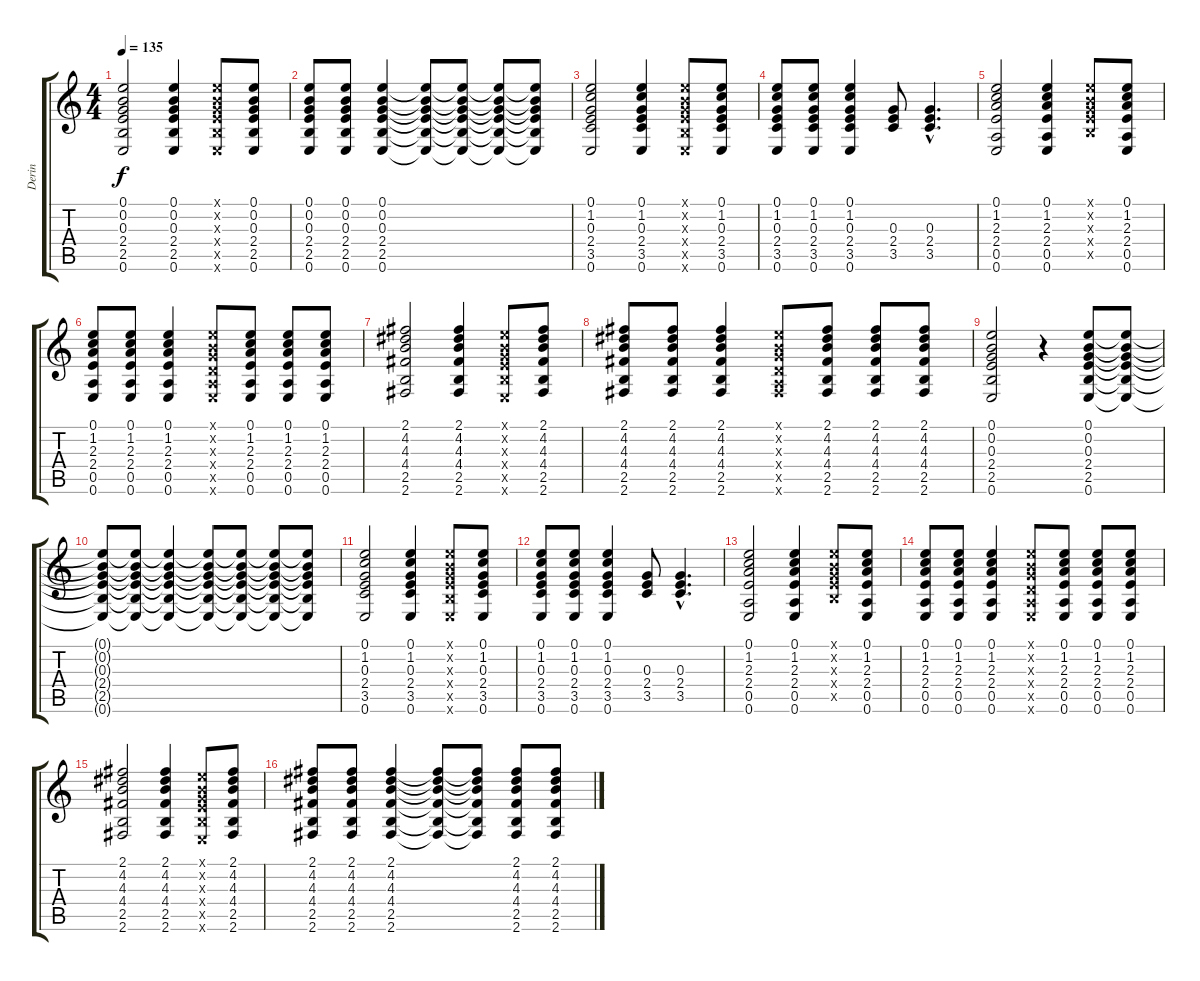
\track ("Derin" "Derin") {instrument electricguitarjazz}
\staff {score tabs}
\tuning (E4 B3 G3 D3 A2 E2) {hide}
\ts (4 4)
\tempo 135
\clef g2
\ks c
(0.1 0.2 0.3 2.4 2.5 0.6).2{dy f volume 7 instrument overdrivenguitar} (0.1 0.2 0.3 2.4 2.5 0.6).4 (0.1{x} 0.2{x} 0.3{x} 2.4{x} 2.5{x} 0.6{x}).8 (0.1 0.2 0.3 2.4 2.5 0.6).8 |
(0.1 0.2 0.3 2.4 2.5 0.6).8 (0.1 0.2 0.3 2.4 2.5 0.6).8 (0.1 0.2 0.3 2.4 2.5 0.6).4 (0.1{t} 0.2{t} 0.3{t} 2.4{t} 2.5{t} 0.6{t}).8 (0.1{t} 0.2{t} 0.3{t} 2.4{t} 2.5{t} 0.6{t}).8 (0.1{t} 0.2{t} 0.3{t} 2.4{t} 2.5{t} 0.6{t}).8 (0.1{t} 0.2{t} 0.3{t} 2.4{t} 2.5{t} 0.6{t}).8 |
(0.1 1.2 0.3 2.4 3.5 0.6).2 (0.1 1.2 0.3 2.4 3.5 0.6).4 (0.1{x} 0.2{x} 0.3{x} 2.4{x} 2.5{x} 0.6{x}).8 (0.1 1.2 0.3 2.4 3.5 0.6).8 |
(0.1 1.2 0.3 2.4 3.5 0.6).8 (0.1 1.2 0.3 2.4 3.5 0.6).8 (0.1 1.2 0.3 2.4 3.5 0.6).4 (0.3 2.4 3.5).8 (0.3{hac} 2.4{hac} 3.5{hac}).4{d} |
(0.1 1.2 2.3 2.4 0.5 0.6).2 (0.1 1.2 2.3 2.4 0.5 0.6).4 (0.1{x} 0.2{x} 0.3{x} 2.4{x} 2.5{x}).8 (0.1 1.2 2.3 2.4 0.5 0.6).8 |
(0.1 1.2 2.3 2.4 0.5 0.6).8 (0.1 1.2 2.3 2.4 0.5 0.6).8 (0.1 1.2 2.3 2.4 0.5 0.6).4 (0.1{x} 0.2{x} 0.3{x} 0.4{x} 0.5{x} 0.6{x}).8 (0.1 1.2 2.3 2.4 0.5 0.6).8 (0.1 1.2 2.3 2.4 0.5 0.6).8 (0.1 1.2 2.3 2.4 0.5 0.6).8 |
(2.1 4.2 4.3 4.4 2.5 2.6).2 (2.1 4.2 4.3 4.4 2.5 2.6).4 (0.1{x} 0.2{x} 0.3{x} 2.4{x} 2.5{x} 0.6{x}).8 (2.1 4.2 4.3 4.4 2.5 2.6).8 |
(2.1 4.2 4.3 4.4 2.5 2.6).8 (2.1 4.2 4.3 4.4 2.5 2.6).8 (2.1 4.2 4.3 4.4 2.5 2.6).4 (0.1{x} 0.2{x} 0.3{x} 0.4{x} 0.5{x} 2.6{x}).8 (2.1 4.2 4.3 4.4 2.5 2.6).8 (2.1 4.2 4.3 4.4 2.5 2.6).8 (2.1 4.2 4.3 4.4 2.5 2.6).8 |
(0.1 0.2 0.3 2.4 2.5 0.6).2 r.4 (0.1 0.2 0.3 2.4 2.5 0.6).8 (0.1{t} 0.2{t} 0.3{t} 2.4{t} 2.5{t} 0.6{t}).8 |
(0.1{t} 0.2{t} 0.3{t} 2.4{t} 2.5{t} 0.6{t}).8 (0.1{t} 0.2{t} 0.3{t} 2.4{t} 2.5{t} 0.6{t}).8 (0.1{t} 0.2{t} 0.3{t} 2.4{t} 2.5{t} 0.6{t}).4 (0.1{t} 0.2{t} 0.3{t} 2.4{t} 2.5{t} 0.6{t}).8 (0.1{t} 0.2{t} 0.3{t} 2.4{t} 2.5{t} 0.6{t}).8 (0.1{t} 0.2{t} 0.3{t} 2.4{t} 2.5{t} 0.6{t}).8 (0.1{t} 0.2{t} 0.3{t} 2.4{t} 2.5{t} 0.6{t}).8 |
(0.1 1.2 0.3 2.4 3.5 0.6).2{volume 7} (0.1 1.2 0.3 2.4 3.5 0.6).4 (0.1{x} 0.2{x} 0.3{x} 2.4{x} 2.5{x} 0.6{x}).8 (0.1 1.2 0.3 2.4 3.5 0.6).8 |
(0.1 1.2 0.3 2.4 3.5 0.6).8 (0.1 1.2 0.3 2.4 3.5 0.6).8 (0.1 1.2 0.3 2.4 3.5 0.6).4 (0.3 2.4 3.5).8 (0.3{hac} 2.4{hac} 3.5{hac}).4{d} |
(0.1 1.2 2.3 2.4 0.5 0.6).2 (0.1 1.2 2.3 2.4 0.5 0.6).4 (0.1{x} 0.2{x} 0.3{x} 2.4{x} 2.5{x}).8 (0.1 1.2 2.3 2.4 0.5 0.6).8 |
(0.1 1.2 2.3 2.4 0.5 0.6).8 (0.1 1.2 2.3 2.4 0.5 0.6).8 (0.1 1.2 2.3 2.4 0.5 0.6).4 (0.1{x} 0.2{x} 0.3{x} 0.4{x} 0.5{x} 0.6{x}).8 (0.1 1.2 2.3 2.4 0.5 0.6).8 (0.1 1.2 2.3 2.4 0.5 0.6).8 (0.1 1.2 2.3 2.4 0.5 0.6).8 |
(2.1 4.2 4.3 4.4 2.5 2.6).2 (2.1 4.2 4.3 4.4 2.5 2.6).4 (0.1{x} 0.2{x} 0.3{x} 2.4{x} 2.5{x} 0.6{x}).8 (2.1 4.2 4.3 4.4 2.5 2.6).8 |
(2.1 4.2 4.3 4.4 2.5 2.6).8 (2.1 4.2 4.3 4.4 2.5 2.6).8 (2.1 4.2 4.3 4.4 2.5 2.6).4 (2.1{t} 4.2{t} 4.3{t} 4.4{t} 2.5{t} 2.6{t}).8 (2.1{t} 4.2{t} 4.3{t} 4.4{t} 2.5{t} 2.6{t}).8 (2.1 4.2 4.3 4.4 2.5 2.6).8 (2.1 4.2 4.3 4.4 2.5 2.6).8
